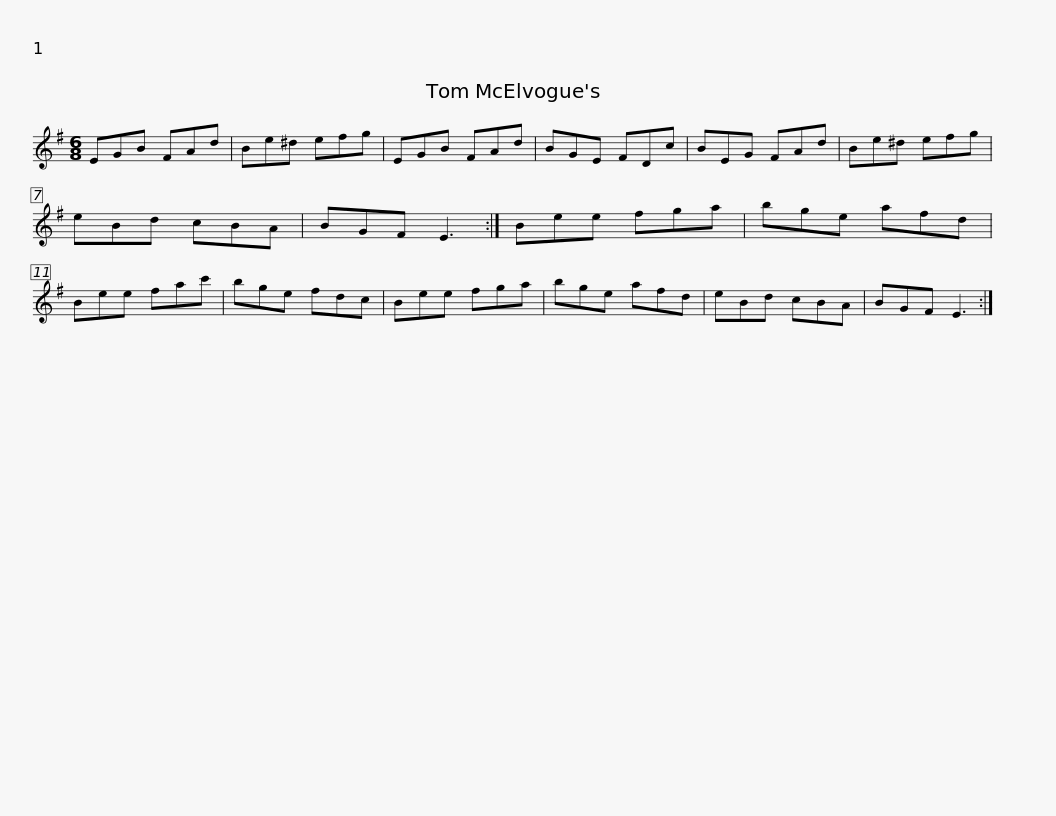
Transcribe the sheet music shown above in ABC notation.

X:1
L:1/8
M:6/8
I:linebreak $
K:Emin
V:1 treble
V:1
 EGB FAd | Be^d efg | EGB FAd | BGE FDc | BEG FAd | %5
 Be^d efg | eBd cBA |$ BGF E3 :| Bee fga | bge afd | %10
 Bee fac' | bge fdc | Bee fga | bge afd |$ eBd cBA | %15
 BGF E3 :| %16
